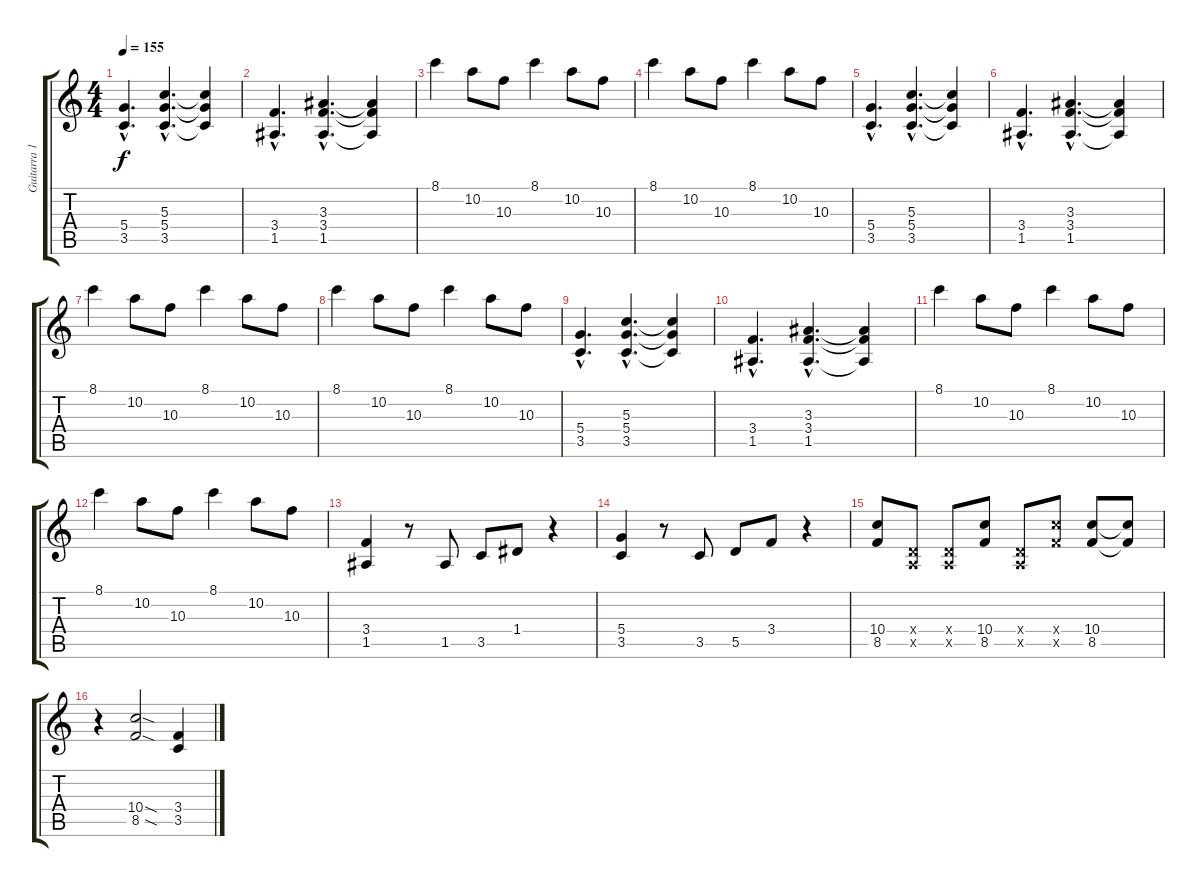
\track ("Guitarra 1 - Elio" "Guitarra 1") {instrument distortionguitar}
\staff {score tabs}
\tuning (E4 B3 G3 D3 A2 E2) {hide}
\ts (4 4)
\tempo 155
\clef g2
\ks c
(5.4{hac} 3.5{hac}).4{d dy f} (5.3{hac} 5.4{hac} 3.5{hac}).4{d} (5.3{t} 5.4{t} 3.5{t}).4 |
(3.4{hac} 1.5{hac}).4{d} (3.3{hac} 3.4{hac} 1.5{hac}).4{d} (3.3{t} 3.4{t} 1.5{t}).4 |
8.1.4 10.2.8 10.3.8 8.1.4 10.2.8 10.3.8 |
8.1.4 10.2.8 10.3.8 8.1.4 10.2.8 10.3.8 |
(5.4{hac} 3.5{hac}).4{d} (5.3{hac} 5.4{hac} 3.5{hac}).4{d} (5.3{t} 5.4{t} 3.5{t}).4 |
(3.4{hac} 1.5{hac}).4{d} (3.3{hac} 3.4{hac} 1.5{hac}).4{d} (3.3{t} 3.4{t} 1.5{t}).4 |
8.1.4 10.2.8 10.3.8 8.1.4 10.2.8 10.3.8 |
8.1.4 10.2.8 10.3.8 8.1.4 10.2.8 10.3.8 |
(5.4{hac} 3.5{hac}).4{d} (5.3{hac} 5.4{hac} 3.5{hac}).4{d} (5.3{t} 5.4{t} 3.5{t}).4 |
(3.4{hac} 1.5{hac}).4{d} (3.3{hac} 3.4{hac} 1.5{hac}).4{d} (3.3{t} 3.4{t} 1.5{t}).4 |
8.1.4 10.2.8 10.3.8 8.1.4 10.2.8 10.3.8 |
8.1.4 10.2.8 10.3.8 8.1.4 10.2.8 10.3.8 |
(3.4 1.5).4 r.8 1.5.8 3.5.8 1.4.8 r.4 |
(5.4 3.5).4 r.8 3.5.8 5.5.8 3.4.8 r.4 |
(10.4 8.5).8 (0.4{x} 0.5{x}).8 (0.4{x} 0.5{x}).8 (10.4 8.5).8 (0.4{x} 0.5{x}).8 (10.4{x} 8.5{x}).8 (10.4 8.5).8 (10.4{t} 8.5{t}).8 |
r.4 (10.4{sod} 8.5{sod}).2 (3.4 3.5).4
